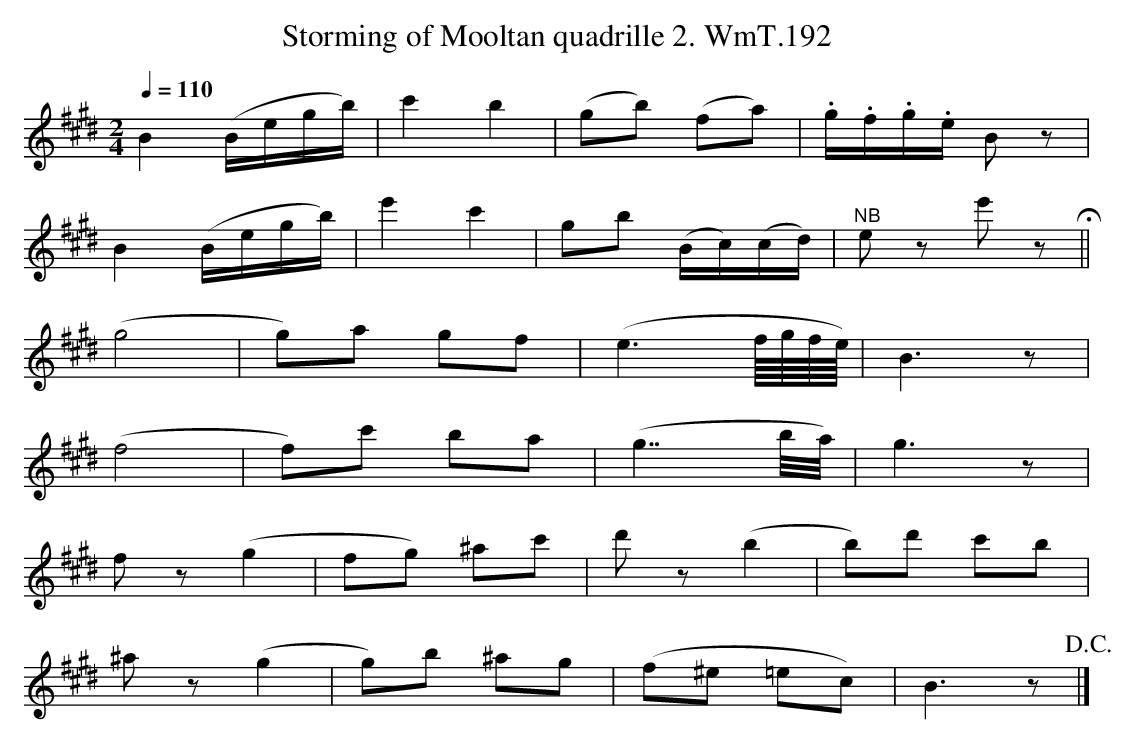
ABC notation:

X:1
T:Storming of Mooltan quadrille 2. WmT.192
M:2/4
L:1/8
Q:1/4=110
K:E
B2 (B/e/g/b/)|c'2 b2|(gb) (fa)|.g/.f/.g/.e/ Bz|
B2 (B/e/g/b/)|e'2 c'2|gb (B/c/)(c/d/)|"^NB"ez e'zH||
(g4|g)a gf|(e3 f///g///f///e///)|B3z|
(f4|f)c' ba|(g7/ b//a//)|g3z|
fz (g2|fg) ^ac'|d'z (b2|b)d' c'b|
^az (g2|g)b ^ag|(f^e =ec)|B3z !D.C.!|]
